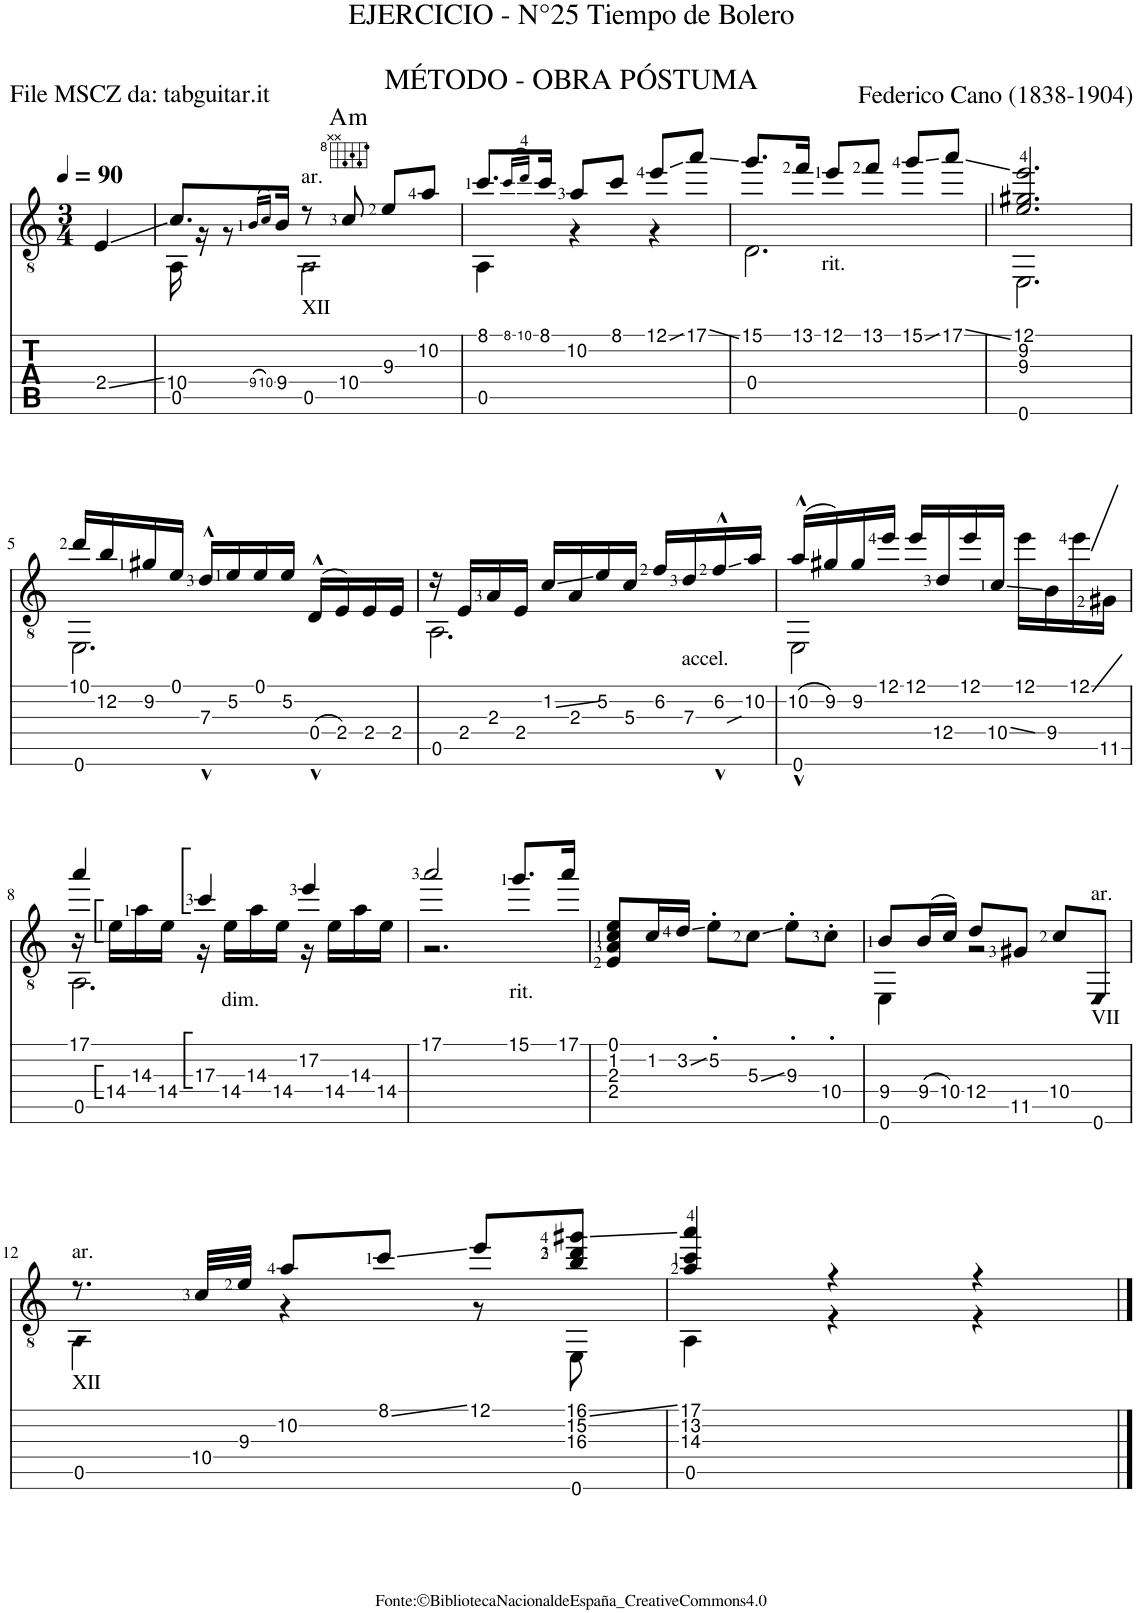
**kern	**kern	**harte
*part1	*part1	*part1
*staff2	*staff1	*
*I"Guitar	*	*
*I'Guit.	*	*
*stria6	*	*
*	*clefGv2	*
*k[]	*k[]	*
*M3/4	*M3/4	*
*MM90	*MM90	*
=	=	=
4E	4E/	.
=1	=1	=1
*^	*^	*
8.cL	16AA	8.c/L	16AA\	.
.	16r	.	16r	.
.	8r	.	8r	.
qB	.	(16qB/LL	.	.
qc	.	16qc/JJ)	.	.
16BJk	.	16B/Jk	.	.
!	!	!LO:TX:a:t=ar.	!	!
!LO:TX:a:t=XII	!	!	!	!
!	!LO:N:head=diamond	!	!LO:N:head=diamond	!
8r	2AA	8r	2AA\	.
!	!	!	!	!LO:H:kt=m
8c	.	8c/	.	A:min
8eL	.	8e/L	.	.
8aJ	.	8a/J	.	.
=2	=2	=2	=2	=2
8.ccL	4AA	8.cc/L	4AA\	.
qcc	.	(16qcc/LL	.	.
qdd	.	16qdd/JJ)	.	.
16ccJk	.	16cc/Jk	.	.
8aL	4r	8a/L	4r	.
8ccJ	.	8cc/J	.	.
8eeL	4r	8ee/L	4r	.
8aaJ	.	8aa/J	.	.
=3	=3	=3	=3	=3
8.ggL	2.D	8.gg/L	2.D\	.
16ffJk	.	16ff/Jk	.	.
!LO:TX:a:t=rit.	!	!	!	!
8eeL	.	8ee/L	.	.
8ffJ	.	8ff/J	.	.
8ggL	.	8gg/L	.	.
8aaJ	.	8aa/J	.	.
=4	=4	=4	=4	=4
2.e 2.g# 2.ee	2.EE	2.e/ 2.g#X/ 2.ee/	2.EE\	.
!!LO:LB:g=z	!!
=5	=5	=5	=5	=5
16ddLL	2.EE	16dd/LL	2.EE\	.
16bJ	.	16b/	.	.
16g#L	.	16g#X/	.	.
16eJJ	.	16e/JJ	.	.
16d^^LL	.	16d^^/LL	.	.
16eJ	.	16e/	.	.
16eL	.	16e/	.	.
16eJJ	.	16e/JJ	.	.
16D^^LL	.	(16D^^/LL	.	.
16EJ	.	16E/)	.	.
16EL	.	16E/	.	.
16EJJ	.	16E/JJ	.	.
=6	=6	=6	=6	=6
16r	2.AA	16r	2.AA\	.
16ELL	.	16E/LL	.	.
16A	.	16A/	.	.
16EJJ	.	16E/JJ	.	.
16cLL	.	16c/LL	.	.
16AJ	.	16A/	.	.
16eL	.	16e/	.	.
16cJJ	.	16c/JJ	.	.
16fLL	.	16f/LL	.	.
!LO:TX:a:t=accel.	!	!	!	!
16dJ	.	16d/	.	.
16f^^L	.	16f^^/	.	.
16aJJ	.	16a/JJ	.	.
=7	=7	=7	=7	=7
16a^^LL	2EE	(16a^^/LL	2EE\	.
16g#J	.	16g#X/)	.	.
16g#L	.	16g#/	.	.
16eeJJ	.	16ee/JJ	.	.
16eeLL	.	16ee/LL	.	.
16dJ	.	16d/	.	.
16eeL	.	16ee/	.	.
16cJJ	.	16c/JJ	.	.
16eeLL	4ryy	16ee\LL	4ryy	.
16BJ	.	16B\	.	.
16eeL	.	16ee\	.	.
16G#JJ	.	16G#X\JJ	.	.
!!LO:LB:g=z
=8	=8	=8	=8	=8
*	*^	*	*^	*
4aa	16r	2.AA	4aa/	16r	2.AA\	.
.	16e:LL	.	.	16e:\LL	.	.
.	16a	.	.	16a\	.	.
.	16eJJ	.	.	16e\JJ	.	.
4cc:	16r	.	4cc:/	16r	.	.
!	!LO:TX:a:t=dim.	!	!	!	!	!
.	16eLL	.	.	16e\LL	.	.
.	16a	.	.	16a\	.	.
.	16eJJ	.	.	16e\JJ	.	.
4ee	16r	.	4ee/	16r	.	.
.	16eLL	.	.	16e\LL	.	.
.	16a	.	.	16a\	.	.
.	16eJJ	.	.	16e\JJ	.	.
*	*v	*v	*	*	*	*
*	*	*	*v	*v	*
=9	=9	=9	=9	=9
2aa	2.r	2aa/	2.r	.
!LO:TX:a:t=rit.	!	!	!	!
8.ggL	.	8.gg/L	.	.
16aaJk	.	16aa/Jk	.	.
*v	*v	*	*	*
*	*v	*v	*
=10	=10	=10
8E\ 8A\ 8c\ 8e\L	8E/ 8A/ 8c/ 8e/L	.
16cL	16c/L	.
16dJJ	16d/JJ	.
8e'L	8e'\L	.
8cJ	8c\J	.
8e'L	8e'\L	.
8c'J	8c'\J	.
=11	=11	=11
*^	*^	*
8BL	4EE	8B/L	4EE\	.
16BL	.	(16B/L	.	.
16cJJ	.	16c/JJ)	.	.
8dL	2r	8d/L	2r	.
8G#J	.	8G#X/J	.	.
8cL	.	8c/L	.	.
!	!	!LO:TX:a:t=ar.	!	!
!LO:TX:a:t=VII	!	!	!	!
!LO:N:head=diamond	!	!LO:N:head=diamond	!	!
8EEJ	.	8EE/J	.	.
!!LO:LB:g=z	!!
=12	=12	=12	=12	=12
!	!	!LO:TX:a:t=ar.	!	!
!LO:TX:a:t=XII	!	!	!	!
!	!LO:N:head=diamond	!	!LO:N:head=diamond	!
8.r	4AA	8.r	4AA\	.
32cLLL	.	32c/LLL	.	.
32eJJJ	.	32e/JJJ	.	.
8aL	4r	8a/L	4r	.
8ccJ	.	8cc/J	.	.
8eeL	8r	8ee/L	8r	.
8b\ 8dd\ 8gg#\J	8EE	8b/ 8dd/ 8gg#X/J	8EE\	.
=13	=13	=13	=13	=13
4a 4cc 4aa	4AA	4a/ 4cc/ 4aa/	4AA\	.
4r	4r	4r	4r	.
4r	4r	4r	4r	.
*v	*v	*	*	*
*	*v	*v	*
==	==	==
*-	*-	*-
